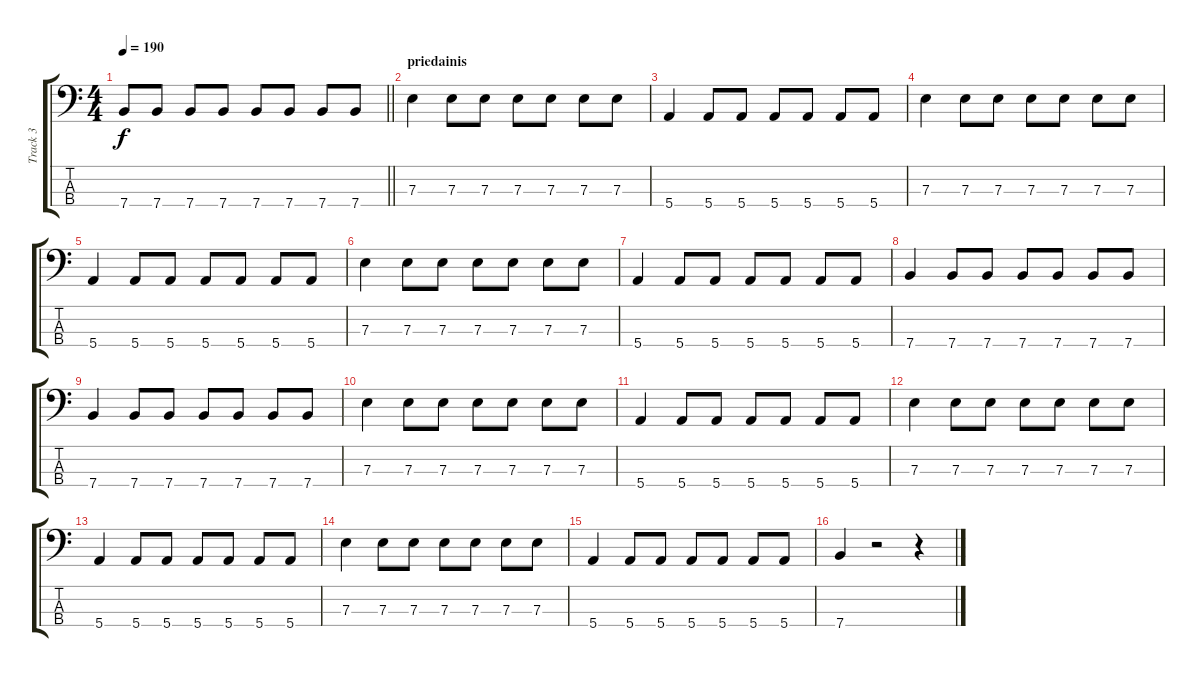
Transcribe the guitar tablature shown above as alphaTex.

\track ("Track 3" "Track 3") {instrument electricbassfinger}
\staff {score tabs}
\tuning (G2 D2 A1 E1) {hide}
\ts (4 4)
\tempo 190
\clef f4
\barLineRight lightlight
\ks c
7.4.8{dy f} 7.4.8 7.4.8 7.4.8 7.4.8 7.4.8 7.4.8 7.4.8 |
\section ("" "priedainis")
7.3.4 7.3.8 7.3.8 7.3.8 7.3.8 7.3.8 7.3.8 |
5.4.4 5.4.8 5.4.8 5.4.8 5.4.8 5.4.8 5.4.8 |
7.3.4 7.3.8 7.3.8 7.3.8 7.3.8 7.3.8 7.3.8 |
5.4.4 5.4.8 5.4.8 5.4.8 5.4.8 5.4.8 5.4.8 |
7.3.4 7.3.8 7.3.8 7.3.8 7.3.8 7.3.8 7.3.8 |
5.4.4 5.4.8 5.4.8 5.4.8 5.4.8 5.4.8 5.4.8 |
7.4.4 7.4.8 7.4.8 7.4.8 7.4.8 7.4.8 7.4.8 |
7.4.4 7.4.8 7.4.8 7.4.8 7.4.8 7.4.8 7.4.8 |
7.3.4 7.3.8 7.3.8 7.3.8 7.3.8 7.3.8 7.3.8 |
5.4.4 5.4.8 5.4.8 5.4.8 5.4.8 5.4.8 5.4.8 |
7.3.4 7.3.8 7.3.8 7.3.8 7.3.8 7.3.8 7.3.8 |
5.4.4 5.4.8 5.4.8 5.4.8 5.4.8 5.4.8 5.4.8 |
7.3.4 7.3.8 7.3.8 7.3.8 7.3.8 7.3.8 7.3.8 |
5.4.4 5.4.8 5.4.8 5.4.8 5.4.8 5.4.8 5.4.8 |
7.4.4 r.2 r.4
